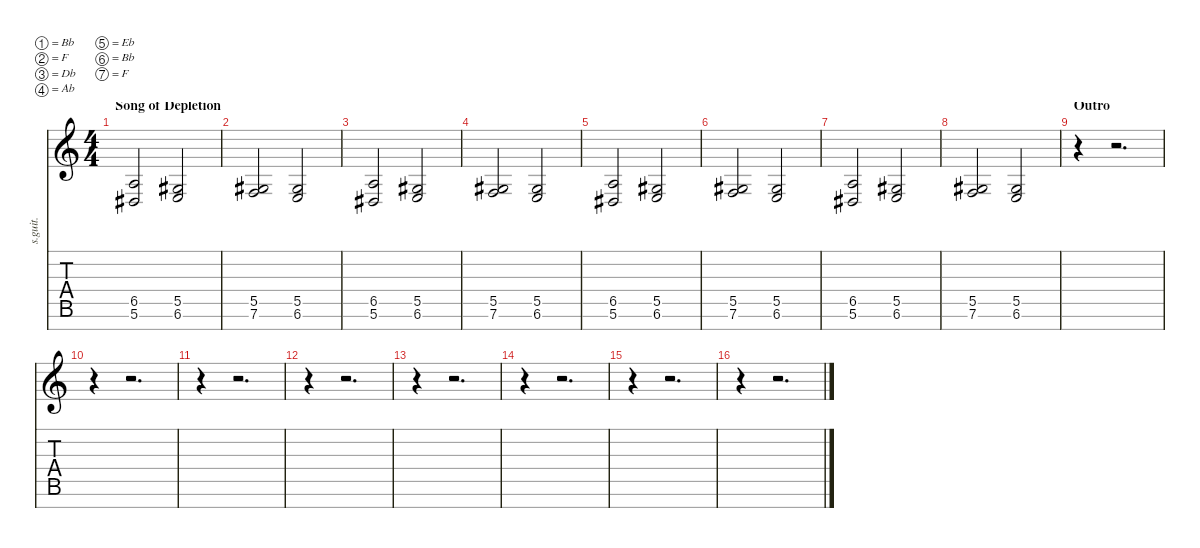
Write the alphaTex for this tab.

\defaultSystemsLayout 4
\hideDynamics
\bracketExtendMode nobrackets
\track ("(more atmosphere)" "s.guit.") {instrument electricpiano1}
\staff {score tabs}
\tuning (Bb3 F3 Db3 Ab2 Eb2 Bb1 F1)
\displaytranspose 12
\ts (4 4)
\section ("" "Song of Depletion")
\tempo (115 hide)
\clef g2
\ks c
(6.5 5.6{acc #}).2{lyrics (0 "") lyrics (1 "") lyrics (2 "") lyrics (3 "") lyrics (4 "") dy ff} (5.5{acc #} 6.6).2{lyrics (0 "") lyrics (1 "") lyrics (2 "") lyrics (3 "") lyrics (4 "")} |
(5.5{acc #} 7.6).2{lyrics (0 "") lyrics (1 "") lyrics (2 "") lyrics (3 "") lyrics (4 "")} (5.5{acc #} 6.6).2{lyrics (0 "") lyrics (1 "") lyrics (2 "") lyrics (3 "") lyrics (4 "")} |
(6.5 5.6{acc #}).2{lyrics (0 "") lyrics (1 "") lyrics (2 "") lyrics (3 "") lyrics (4 "")} (5.5{acc #} 6.6).2{lyrics (0 "") lyrics (1 "") lyrics (2 "") lyrics (3 "") lyrics (4 "")} |
(5.5{acc #} 7.6).2{lyrics (0 "") lyrics (1 "") lyrics (2 "") lyrics (3 "") lyrics (4 "")} (5.5{acc #} 6.6).2{lyrics (0 "") lyrics (1 "") lyrics (2 "") lyrics (3 "") lyrics (4 "")} |
(6.5 5.6{acc #}).2{lyrics (0 "") lyrics (1 "") lyrics (2 "") lyrics (3 "") lyrics (4 "")} (5.5{acc #} 6.6).2{lyrics (0 "") lyrics (1 "") lyrics (2 "") lyrics (3 "") lyrics (4 "")} |
(5.5{acc #} 7.6).2{lyrics (0 "") lyrics (1 "") lyrics (2 "") lyrics (3 "") lyrics (4 "")} (5.5{acc #} 6.6).2{lyrics (0 "") lyrics (1 "") lyrics (2 "") lyrics (3 "") lyrics (4 "")} |
(6.5 5.6{acc #}).2{lyrics (0 "") lyrics (1 "") lyrics (2 "") lyrics (3 "") lyrics (4 "")} (5.5{acc #} 6.6).2{lyrics (0 "") lyrics (1 "") lyrics (2 "") lyrics (3 "") lyrics (4 "")} |
(5.5{acc #} 7.6).2{lyrics (0 "") lyrics (1 "") lyrics (2 "") lyrics (3 "") lyrics (4 "")} (5.5{acc #} 6.6).2{lyrics (0 "") lyrics (1 "") lyrics (2 "") lyrics (3 "") lyrics (4 "")} |
\section ("" "Outro")
r.4 r.2{d} |
r.4 r.2{d} |
r.4 r.2{d} |
r.4 r.2{d} |
r.4 r.2{d} |
r.4 r.2{d} |
r.4 r.2{d} |
r.4 r.2{d}
